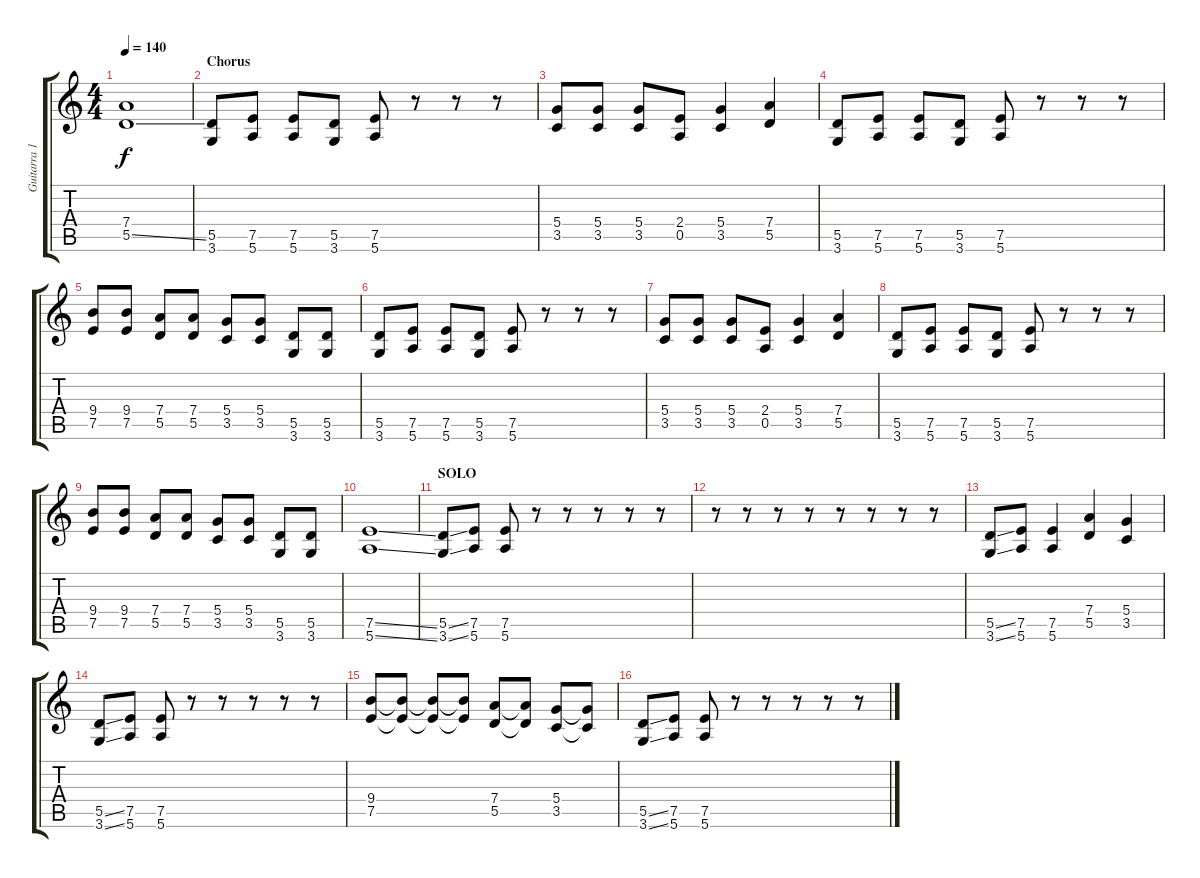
\track ("Guitarra 1" "Guitarra 1") {instrument distortionguitar}
\staff {score tabs}
\tuning (E4 B3 G3 D3 A2 E2) {hide}
\ts (4 4)
\tempo 140
\clef g2
\ks c
(7.4 5.5{ss}).1{dy f} |
\section ("" "Chorus")
(5.5 3.6).8 (7.5 5.6).8 (7.5 5.6).8 (5.5 3.6).8 (7.5 5.6).8 r.8 r.8 r.8 |
(5.4 3.5).8 (5.4 3.5).8 (5.4 3.5).8 (2.4 0.5).8 (5.4 3.5).4 (7.4 5.5).4 |
(5.5 3.6).8 (7.5 5.6).8 (7.5 5.6).8 (5.5 3.6).8 (7.5 5.6).8 r.8 r.8 r.8 |
(9.4 7.5).8 (9.4 7.5).8 (7.4 5.5).8 (7.4 5.5).8 (5.4 3.5).8 (5.4 3.5).8 (5.5 3.6).8 (5.5 3.6).8 |
(5.5 3.6).8 (7.5 5.6).8 (7.5 5.6).8 (5.5 3.6).8 (7.5 5.6).8 r.8 r.8 r.8 |
(5.4 3.5).8 (5.4 3.5).8 (5.4 3.5).8 (2.4 0.5).8 (5.4 3.5).4 (7.4 5.5).4 |
(5.5 3.6).8 (7.5 5.6).8 (7.5 5.6).8 (5.5 3.6).8 (7.5 5.6).8 r.8 r.8 r.8 |
(9.4 7.5).8 (9.4 7.5).8 (7.4 5.5).8 (7.4 5.5).8 (5.4 3.5).8 (5.4 3.5).8 (5.5 3.6).8 (5.5 3.6).8 |
(7.5{ss} 5.6{ss}).1 |
\section ("" "SOLO")
(5.5{ss} 3.6{ss}).8 (7.5 5.6).8 (7.5 5.6).8 r.8 r.8 r.8 r.8 r.8 |
r.8 r.8 r.8 r.8 r.8 r.8 r.8 r.8 |
(5.5{ss} 3.6{ss}).8 (7.5 5.6).8 (7.5 5.6).4 (7.4 5.5).4 (5.4 3.5).4 |
(5.5{ss} 3.6{ss}).8 (7.5 5.6).8 (7.5 5.6).8 r.8 r.8 r.8 r.8 r.8 |
(9.4 7.5).8 (9.4{t} 7.5{t}).8 (9.4{t} 7.5{t}).8 (9.4{t} 7.5{t}).8 (7.4 5.5).8 (7.4{t} 5.5{t}).8 (5.4 3.5).8 (5.4{t} 3.5{t}).8 |
(5.5{ss} 3.6{ss}).8 (7.5 5.6).8 (7.5 5.6).8 r.8 r.8 r.8 r.8 r.8
